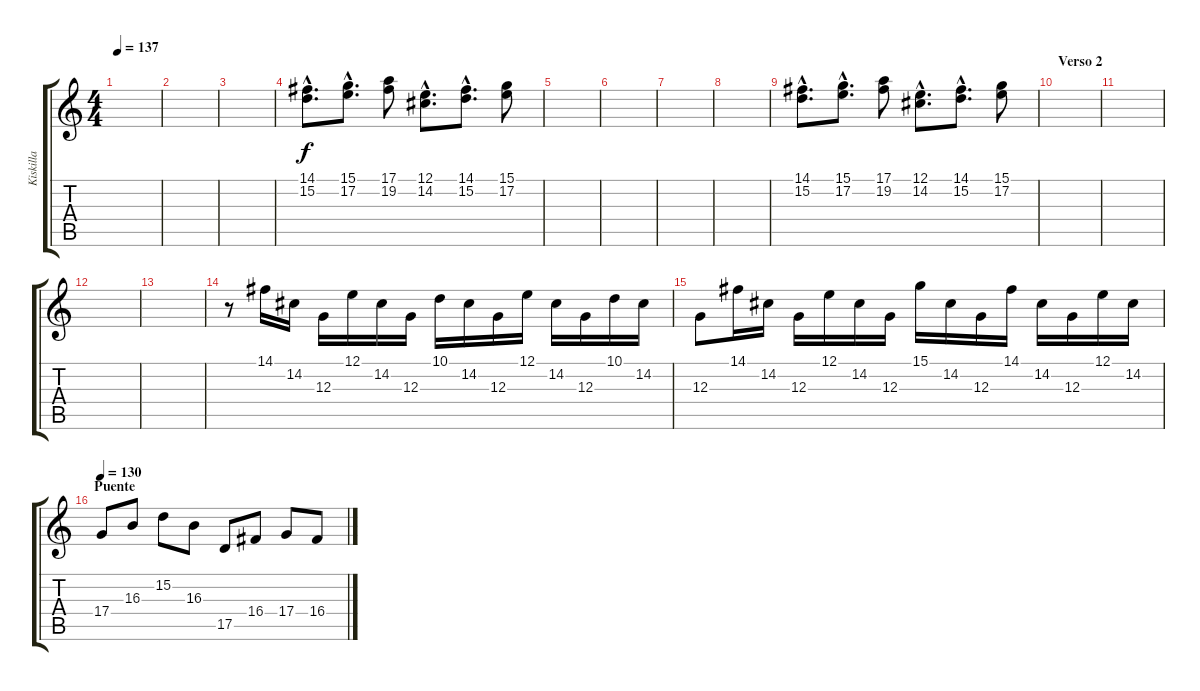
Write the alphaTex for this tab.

\track ("Kiskilla" "Kiskilla") {instrument brightacousticpiano}
\staff {score tabs}
\tuning (E4 B3 G3 D3 A2 E2) {hide}
\ts (4 4)
\tempo 137
\clef g2
\ks c
|
|
|
(14.1{hac} 15.2{hac}).8{d volume 15 instrument brightacousticpiano} (15.1{hac} 17.2{hac}).8{d} (17.1 19.2).8 (12.1{hac} 14.2{hac}).8{d} (14.1{hac} 15.2{hac}).8{d} (15.1 17.2).8 |
|
|
|
|
(14.1{hac} 15.2{hac}).8{d} (15.1{hac} 17.2{hac}).8{d} (17.1 19.2).8 (12.1{hac} 14.2{hac}).8{d} (14.1{hac} 15.2{hac}).8{d} (15.1 17.2).8 |
\section ("" "Verso 2")
|
|
|
|
r.8 14.1.16{volume 12 instrument stringensemble1} 14.2.16 12.3.16 12.1.16 14.2.16 12.3.16 10.1.16 14.2.16 12.3.16 12.1.16 14.2.16 12.3.16 10.1.16 14.2.16 |
12.3.8 14.1.16 14.2.16 12.3.16 12.1.16 14.2.16 12.3.16 15.1.16 14.2.16 12.3.16 14.1.16 14.2.16 12.3.16 12.1.16 14.2.16 |
\section ("" "Puente")
\tempo 130
17.4.8{volume 14 instrument brightacousticpiano} 16.3.8 15.2.8 16.3.8 17.5.8 16.4.8 17.4.8 16.4.8
